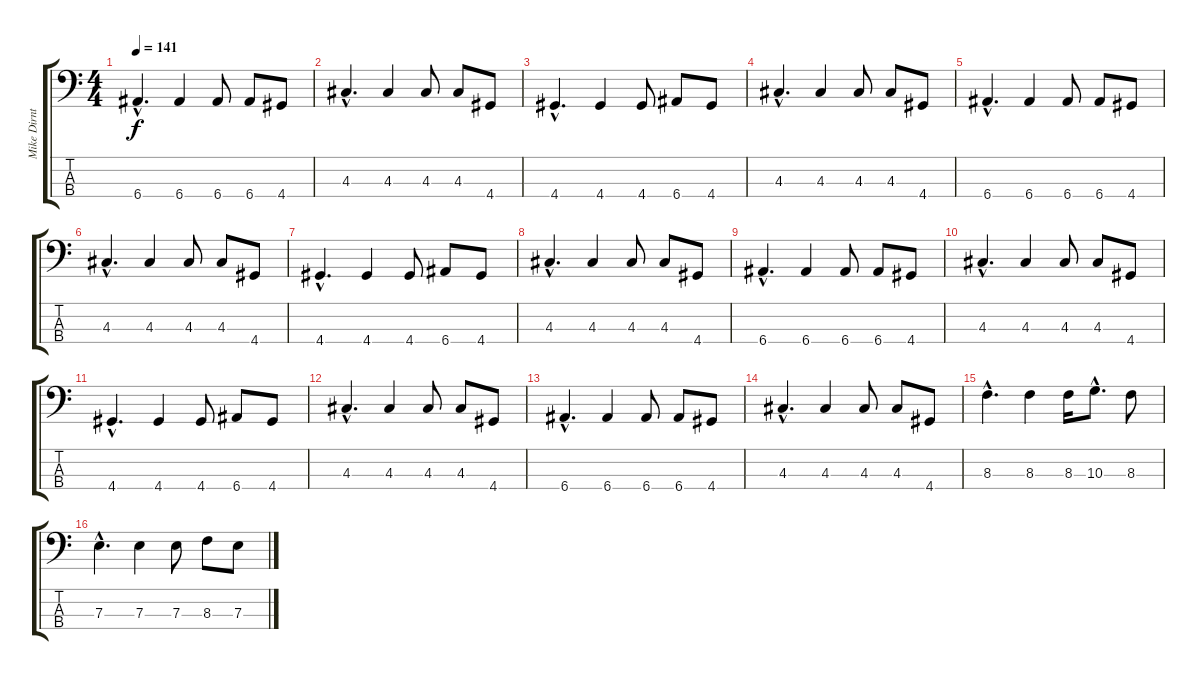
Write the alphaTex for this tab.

\track ("Mike Dirnt (Bass)" "Mike Dirnt") {instrument electricbassfinger}
\staff {score tabs}
\tuning (G2 D2 A1 E1) {hide}
\ts (4 4)
\tempo 141
\clef f4
\ks c
6.4{hac}.4{d dy f} 6.4.4 6.4.8 6.4.8 4.4.8 |
4.3{hac}.4{d} 4.3.4 4.3.8 4.3.8 4.4.8 |
4.4{hac}.4{d} 4.4.4 4.4.8 6.4.8 4.4.8 |
4.3{hac}.4{d} 4.3.4 4.3.8 4.3.8 4.4.8 |
6.4{hac}.4{d} 6.4.4 6.4.8 6.4.8 4.4.8 |
4.3{hac}.4{d} 4.3.4 4.3.8 4.3.8 4.4.8 |
4.4{hac}.4{d} 4.4.4 4.4.8 6.4.8 4.4.8 |
4.3{hac}.4{d} 4.3.4 4.3.8 4.3.8 4.4.8 |
6.4{hac}.4{d} 6.4.4 6.4.8 6.4.8 4.4.8 |
4.3{hac}.4{d} 4.3.4 4.3.8 4.3.8 4.4.8 |
4.4{hac}.4{d} 4.4.4 4.4.8 6.4.8 4.4.8 |
4.3{hac}.4{d} 4.3.4 4.3.8 4.3.8 4.4.8 |
6.4{hac}.4{d} 6.4.4 6.4.8 6.4.8 4.4.8 |
4.3{hac}.4{d} 4.3.4 4.3.8 4.3.8 4.4.8 |
8.3{hac}.4{d} 8.3.4 8.3.16 10.3{hac}.8{d} 8.3.8 |
7.3{hac}.4{d} 7.3.4 7.3.8 8.3.8 7.3.8
